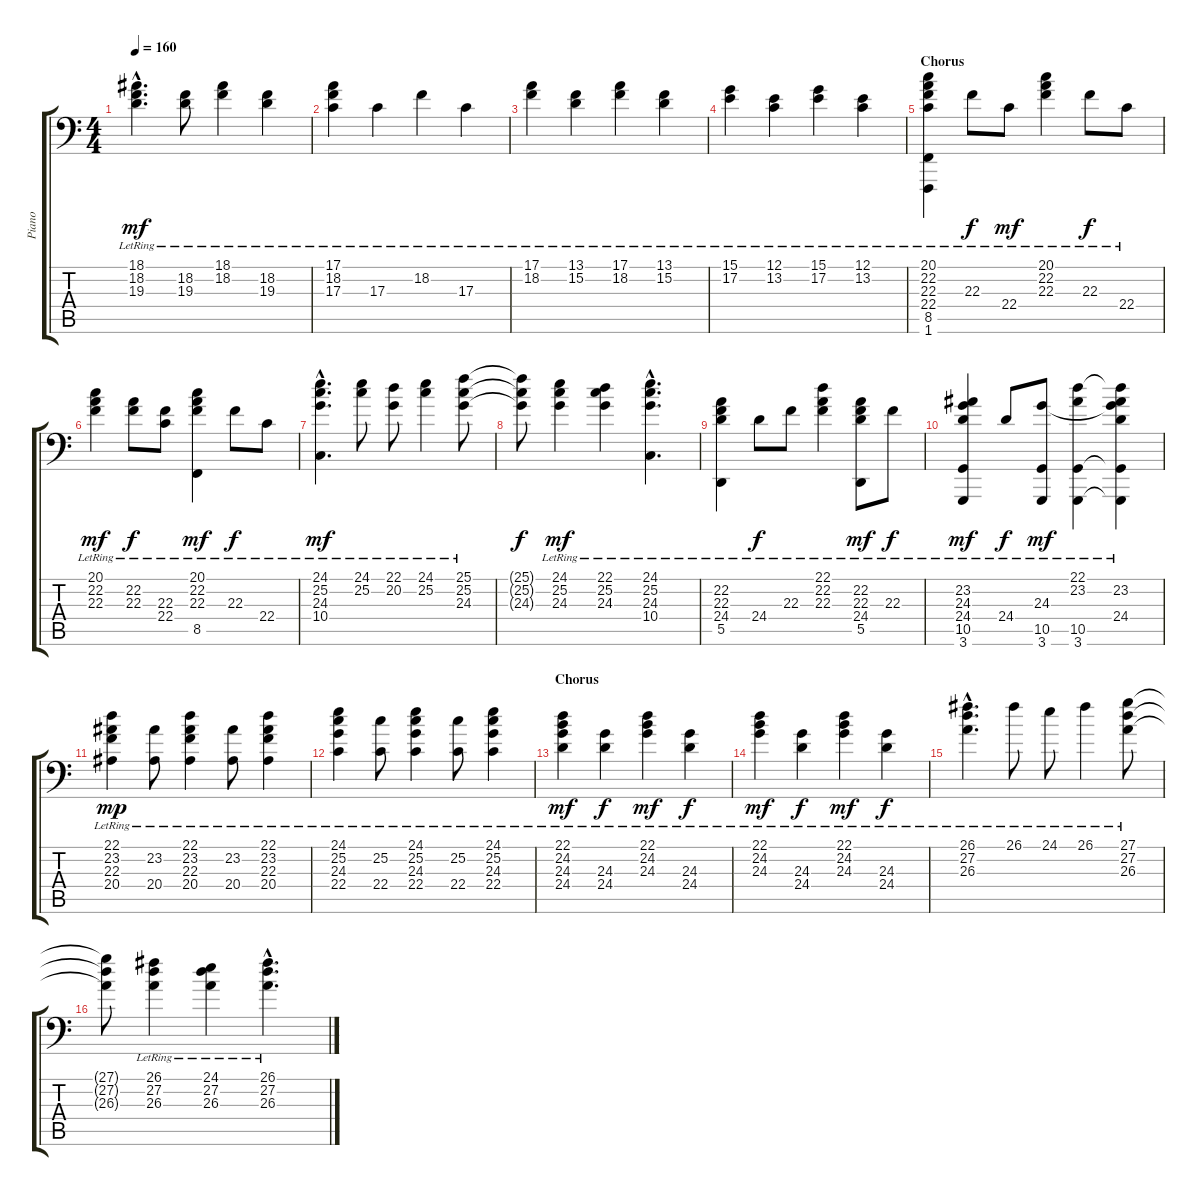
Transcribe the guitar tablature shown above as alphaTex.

\track ("Piano" "Piano") {instrument brightacousticpiano}
\staff {score tabs}
\tuning (E3 B2 G2 D2 A1 E1) {hide}
\ts (4 4)
\tempo 160
\clef f4
\ks c
(18.1{hac lr} 18.2{hac lr} 19.3{hac lr}).4{d dy mf} (18.2{lr} 19.3{lr}).8 (18.1{lr} 18.2{lr}).4 (18.2{lr} 19.3{lr}).4 |
(17.1{lr} 18.2{lr} 17.3{lr}).4 17.3{lr}.4 18.2{lr}.4 17.3{lr}.4 |
(17.1{lr} 18.2{lr}).4 (13.1{lr} 15.2{lr}).4 (17.1{lr} 18.2{lr}).4 (13.1{lr} 15.2{lr}).4 |
(15.1{lr} 17.2{lr}).4 (12.1{lr} 13.2{lr}).4 (15.1{lr} 17.2{lr}).4 (12.1{lr} 13.2{lr}).4 |
\section ("" "Chorus")
(20.1{lr} 22.2{lr} 22.3{lr} 22.4{lr} 8.5{lr} 1.6{lr}).4 22.3{lr}.8{dy f} 22.4{lr}.8{dy mf} (20.1{lr} 22.2{lr} 22.3{lr}).4 22.3{lr}.8{dy f} 22.4{lr}.8 |
(20.1{lr} 22.2{lr} 22.3{lr}).4{dy mf} (22.2{lr} 22.3{lr}).8{dy f} (22.3{lr} 22.4{lr}).8 (20.1{lr} 22.2{lr} 22.3{lr} 8.5{lr}).4{dy mf} 22.3{lr}.8{dy f} 22.4{lr}.8 |
(24.1{hac lr} 25.2{hac lr} 24.3{hac lr} 10.4{hac lr}).4{d dy mf} (24.1{lr} 25.2{lr}).8 (22.1{lr} 20.2{lr}).8 (24.1{lr} 25.2{lr}).4 (25.1{lr} 25.2{lr} 24.3{lr}).8 |
(25.1{t} 25.2{t} 24.3{t}).8{dy f} (24.1{lr} 25.2{lr} 24.3{lr}).4{dy mf} (22.1{lr} 25.2{lr} 24.3{lr}).4 (24.1{hac lr} 25.2{hac lr} 24.3{hac lr} 10.4{hac lr}).4{d} |
(22.2{lr} 22.3{lr} 24.4{lr} 5.5{lr}).4 24.4{lr}.8{dy f} 22.3{lr}.8 (22.1{lr} 22.2{lr} 22.3{lr}).4 (22.2{lr} 22.3{lr} 24.4{lr} 5.5{lr}).8{dy mf} 22.3{lr}.8{dy f} |
(23.2{lr} 24.3{lr} 24.4{lr} 10.5{lr} 3.6{lr}).4{dy mf} 24.4{lr}.8{dy f} (24.3{lr} 10.5{lr} 3.6{lr}).8{dy mf} (22.1{lr} 23.2{lr} 10.5{lr} 3.6{lr}).4 (22.1{t} 23.2{lr} 24.3{t} 24.4{lr} 10.5{t} 3.6{t}).4 |
(22.1{lr} 23.2{lr} 22.3{lr} 20.4{lr}).4{dy mp} (23.2{lr} 20.4{lr}).8 (22.1{lr} 23.2{lr} 22.3{lr} 20.4{lr}).4 (23.2{lr} 20.4{lr}).8 (22.1{lr} 23.2{lr} 22.3{lr} 20.4{lr}).4 |
(24.1{lr} 25.2{lr} 24.3{lr} 22.4{lr}).4 (25.2{lr} 22.4{lr}).8 (24.1{lr} 25.2{lr} 24.3{lr} 22.4{lr}).4 (25.2{lr} 22.4{lr}).8 (24.1{lr} 25.2{lr} 24.3{lr} 22.4{lr}).4 |
\section ("" "Chorus")
(22.1{lr} 24.2{lr} 24.3{lr} 24.4{lr}).4{dy mf volume 14} (24.3{lr} 24.4{lr}).4{dy f} (22.1{lr} 24.2{lr} 24.3{lr}).4{dy mf} (24.3{lr} 24.4{lr}).4{dy f} |
(22.1{lr} 24.2{lr} 24.3{lr}).4{dy mf} (24.3{lr} 24.4{lr}).4{dy f} (22.1{lr} 24.2{lr} 24.3{lr}).4{dy mf} (24.3{lr} 24.4{lr}).4{dy f} |
(26.1{hac lr} 27.2{hac lr} 26.3{hac lr}).4{d} 26.1{lr}.8 24.1{lr}.8 26.1{lr}.4 (27.1{lr} 27.2{lr} 26.3{lr}).8 |
(27.1{t} 27.2{t} 26.3{t}).8 (26.1{lr} 27.2{lr} 26.3{lr}).4 (24.1{lr} 27.2{lr} 26.3{lr}).4 (26.1{hac lr} 27.2{hac lr} 26.3{hac lr}).4{d}
